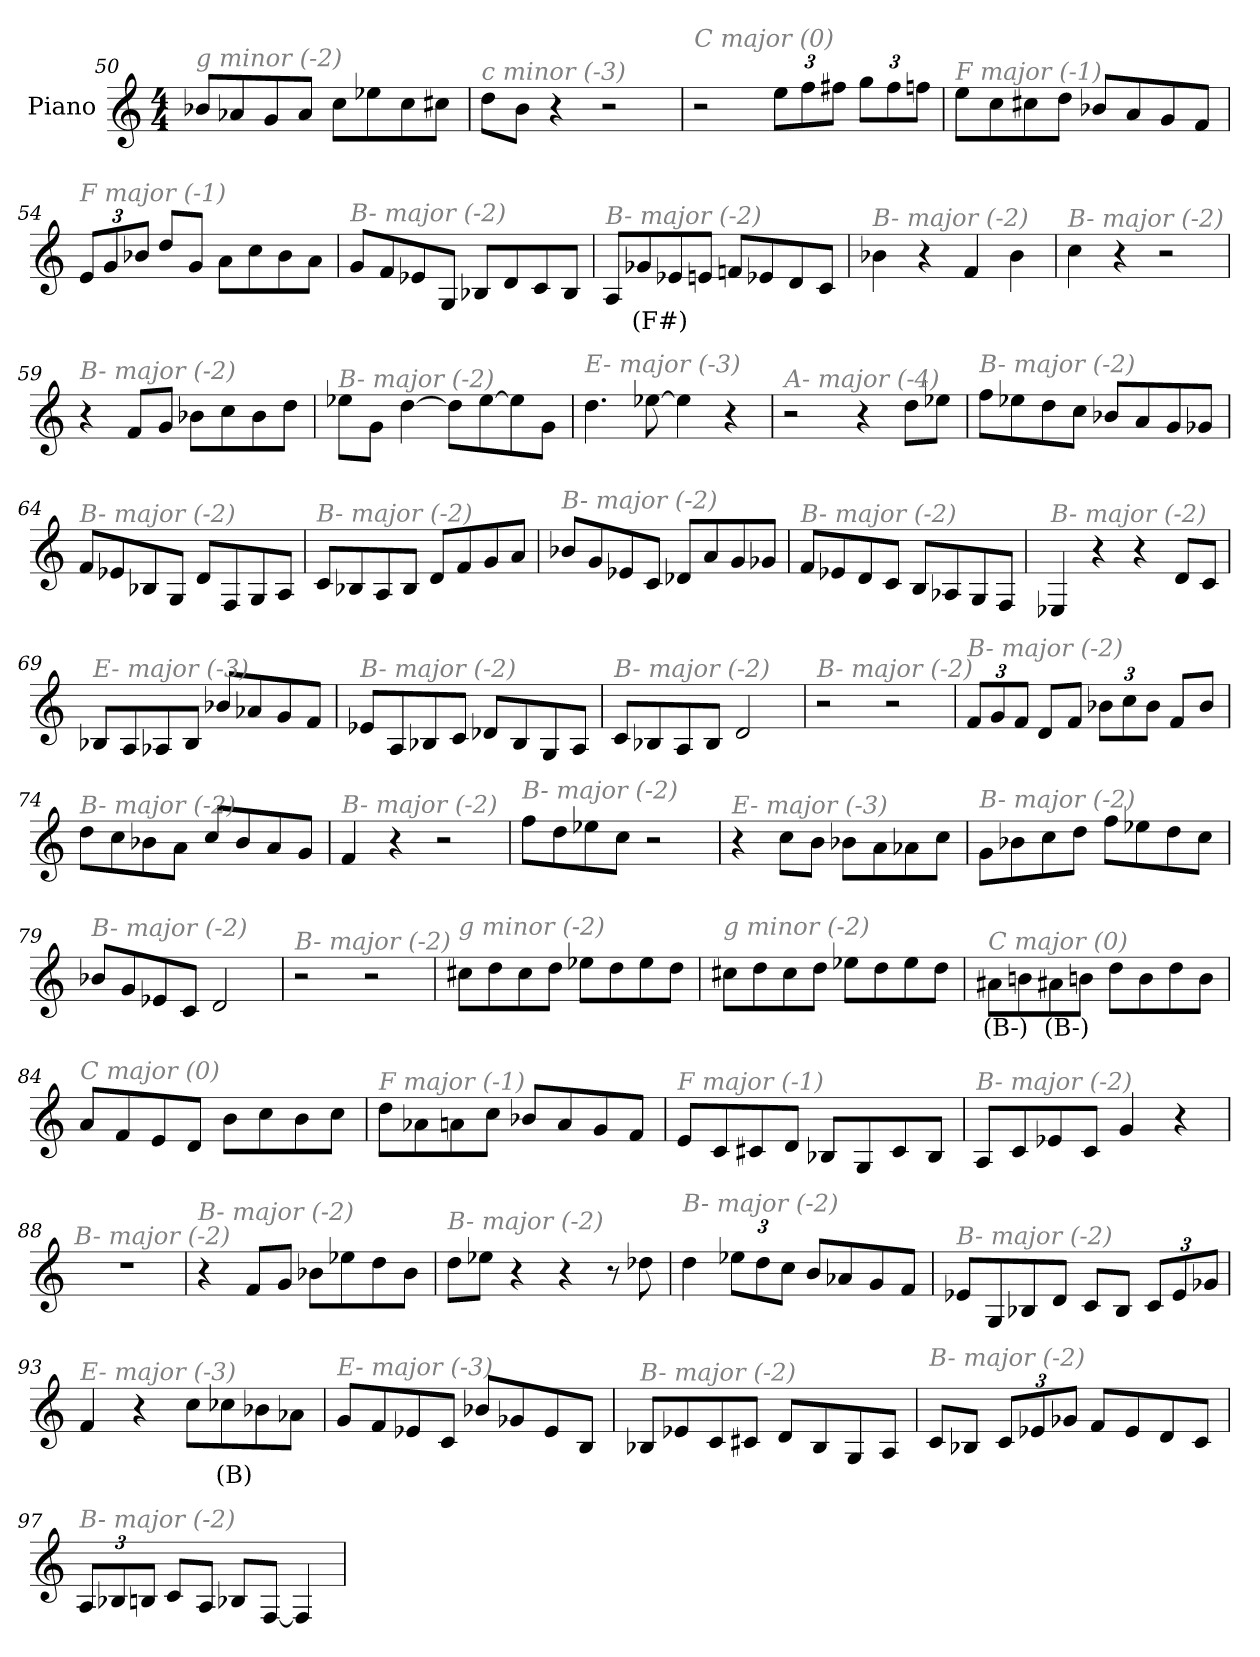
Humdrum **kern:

**kern	**text
*part1	*part1
*staff1	*staff1
*I"Piano	*
*I'Pno	*
*clefG2	*
*k[]	*
*M4/4	*
=50	=50
!LO:TX:i:color=#808080:t=g minor (-2)	!
8b-X/L	.
8a-X/	.
8g/	.
8a-/J	.
8cc\L	.
8ee-X\	.
8cc\	.
8cc#X\J	.
=51	=51
!LO:TX:i:color=#808080:t=c minor (-3)	!
8dd\L	.
8b\J	.
4r	.
2r	.
=52	=52
!LO:TX:i:color=#808080:t=C major (0)	!
2r	.
*Xbrackettup	*
12ee\L	.
12ff\	.
12ff#X\J	.
12gg\L	.
12ff#\	.
12ffn\J	.
!!LO:LB:g=z
=53	=53
!LO:TX:i:color=#808080:t=F major (-1)	!
8ee\L	.
8cc\	.
8cc#X\	.
8dd\J	.
8b-X/L	.
8a/	.
8g/	.
8f/J	.
=54	=54
!LO:TX:i:color=#808080:t=F major (-1)	!
12e/L	.
12g/	.
12b-X/J	.
8dd/L	.
8g/J	.
8a\L	.
8cc\	.
8b-\	.
8a\J	.
=55	=55
!LO:TX:i:color=#808080:t=B- major (-2)	!
8g/L	.
8f/	.
8e-X/	.
8G/J	.
8B-X/L	.
8d/	.
8c/	.
8B-/J	.
=56	=56
!LO:TX:i:color=#808080:t=B- major (-2)	!
8A/L	.
8g-Xi/	(F#)
8e-X/	.
8en/J	.
8fn/L	.
8e-X/	.
8d/	.
8c/J	.
!!LO:LB:g=z
=57	=57
!LO:TX:i:color=#808080:t=B- major (-2)	!
4b-X\	.
4r	.
4f/	.
4b-\	.
=58	=58
!LO:TX:i:color=#808080:t=B- major (-2)	!
4cc\	.
4r	.
2r	.
=59	=59
!LO:TX:i:color=#808080:t=B- major (-2)	!
4r	.
8f/L	.
8g/J	.
8b-X\L	.
8cc\	.
8b-\	.
8dd\J	.
=60	=60
!LO:TX:i:color=#808080:t=B- major (-2)	!
8ee-X\L	.
8g\J	.
[4dd\	.
8dd\L]	.
[8ee-\	.
8ee-\]	.
8g\J	.
=61	=61
!LO:TX:i:color=#808080:t=E- major (-3)	!
4.dd\	.
[8ee-X\	.
4ee-\]	.
4r	.
=62	=62
!LO:TX:i:color=#808080:t=A- major (-4)	!
2r	.
4r	.
8dd\L	.
8ee-X\J	.
!!LO:LB:g=z
=63	=63
!LO:TX:i:color=#808080:t=B- major (-2)	!
8ff\L	.
8ee-X\	.
8dd\	.
8cc\J	.
8b-X/L	.
8a/	.
8g/	.
8g-X/J	.
=64	=64
!LO:TX:i:color=#808080:t=B- major (-2)	!
8f/L	.
8e-X/	.
8B-X/	.
8G/J	.
8d/L	.
8F/	.
8G/	.
8A/J	.
=65	=65
!LO:TX:i:color=#808080:t=B- major (-2)	!
8c/L	.
8B-X/	.
8A/	.
8B-/J	.
8d/L	.
8f/	.
8g/	.
8a/J	.
=66	=66
!LO:TX:i:color=#808080:t=B- major (-2)	!
8b-X/L	.
8g/	.
8e-X/	.
8c/J	.
8d-X/L	.
8a/	.
8g/	.
8g-X/J	.
!!LO:LB:g=z
=67	=67
!LO:TX:i:color=#808080:t=B- major (-2)	!
8f/L	.
8e-X/	.
8d/	.
8c/J	.
8B/L	.
8A-X/	.
8G/	.
8F/J	.
=68	=68
!LO:TX:i:color=#808080:t=B- major (-2)	!
4E-X/	.
4r	.
4r	.
8d/L	.
8c/J	.
=69	=69
!LO:TX:i:color=#808080:t=E- major (-3)	!
8B-X/L	.
8A/	.
8A-X/	.
8B-/J	.
8b-X/L	.
8a-X/	.
8g/	.
8f/J	.
=70	=70
!LO:TX:i:color=#808080:t=B- major (-2)	!
8e-X/L	.
8A/	.
8B-X/	.
8c/J	.
8d-X/L	.
8B-/	.
8G/	.
8A/J	.
!!LO:LB:g=z
=71	=71
!LO:TX:i:color=#808080:t=B- major (-2)	!
8c/L	.
8B-X/	.
8A/	.
8B-/J	.
2d/	.
=72	=72
!LO:TX:i:color=#808080:t=B- major (-2)	!
2r	.
2r	.
=73	=73
!LO:TX:i:color=#808080:t=B- major (-2)	!
12f/L	.
12g/	.
12f/J	.
8d/L	.
8f/J	.
12b-X\L	.
12cc\	.
12b-\J	.
8f/L	.
8b-/J	.
=74	=74
!LO:TX:i:color=#808080:t=B- major (-2)	!
8dd\L	.
8cc\	.
8b-X\	.
8a\J	.
8cc/L	.
8b-/	.
8a/	.
8g/J	.
=75	=75
!LO:TX:i:color=#808080:t=B- major (-2)	!
4f/	.
4r	.
2r	.
!!LO:LB:g=z
=76	=76
!LO:TX:i:color=#808080:t=B- major (-2)	!
8ff\L	.
8dd\	.
8ee-X\	.
8cc\J	.
2r	.
=77	=77
!LO:TX:i:color=#808080:t=E- major (-3)	!
4r	.
8cc\L	.
8b\J	.
8b-X\L	.
8a\	.
8a-X\	.
8cc\J	.
=78	=78
!LO:TX:i:color=#808080:t=B- major (-2)	!
8g\L	.
8b-X\	.
8cc\	.
8dd\J	.
8ff\L	.
8ee-X\	.
8dd\	.
8cc\J	.
=79	=79
!LO:TX:i:color=#808080:t=B- major (-2)	!
8b-X/L	.
8g/	.
8e-X/	.
8c/J	.
2d/	.
=80	=80
!LO:TX:i:color=#808080:t=B- major (-2)	!
2r	.
2r	.
!!LO:LB:g=z
=81	=81
!LO:TX:i:color=#808080:t=g minor (-2)	!
8cc#X\L	.
8dd\	.
8cc#\	.
8dd\J	.
8ee-X\L	.
8dd\	.
8ee-\	.
8dd\J	.
=82	=82
!LO:TX:i:color=#808080:t=g minor (-2)	!
8cc#X\L	.
8dd\	.
8cc#\	.
8dd\J	.
8ee-X\L	.
8dd\	.
8ee-\	.
8dd\J	.
=83	=83
!LO:TX:i:color=#808080:t=C major (0)	!
8a#Xi\L	(B-)
8bn\	.
8a#Xi\	(B-)
8bn\J	.
8dd\L	.
8b\	.
8dd\	.
8b\J	.
=84	=84
!LO:TX:i:color=#808080:t=C major (0)	!
8a/L	.
8f/	.
8e/	.
8d/J	.
8b\L	.
8cc\	.
8b\	.
8cc\J	.
!!LO:LB:g=z
=85	=85
!LO:TX:i:color=#808080:t=F major (-1)	!
8dd\L	.
8a-X\	.
8an\	.
8cc\J	.
8b-X/L	.
8a/	.
8g/	.
8f/J	.
=86	=86
!LO:TX:i:color=#808080:t=F major (-1)	!
8e/L	.
8c/	.
8c#X/	.
8d/J	.
8B-X/L	.
8G/	.
8c#/	.
8B-/J	.
=87	=87
!LO:TX:i:color=#808080:t=B- major (-2)	!
8A/L	.
8c/	.
8e-X/	.
8c/J	.
4g/	.
4r	.
=88	=88
!LO:TX:i:color=#808080:t=B- major (-2)	!
1r	.
=89	=89
!LO:TX:i:color=#808080:t=B- major (-2)	!
4r	.
8f/L	.
8g/J	.
8b-X\L	.
8ee-X\	.
8dd\	.
8b-\J	.
!!LO:LB:g=z
=90	=90
!LO:TX:i:color=#808080:t=B- major (-2)	!
8dd\L	.
8ee-X\J	.
4r	.
4r	.
8r	.
8dd-X\	.
=91	=91
!LO:TX:i:color=#808080:t=B- major (-2)	!
4dd\	.
12ee-X\L	.
12dd\	.
12cc\J	.
8b/L	.
8a-X/	.
8g/	.
8f/J	.
=92	=92
!LO:TX:i:color=#808080:t=B- major (-2)	!
8e-X/L	.
8G/	.
8B-X/	.
8d/J	.
8c/L	.
8B-/J	.
12c/L	.
12e-/	.
12g-X/J	.
=93	=93
!LO:TX:i:color=#808080:t=E- major (-3)	!
4f/	.
4r	.
8cc\L	.
8cc-Xi\	(B)
8b-X\	.
8a-X\J	.
!!LO:PB:g=z
=94	=94
!LO:TX:i:color=#808080:t=E- major (-3)	!
8g/L	.
8f/	.
8e-X/	.
8c/J	.
8b-X/L	.
8g-X/	.
8e-/	.
8B/J	.
=95	=95
!LO:TX:i:color=#808080:t=B- major (-2)	!
8B-X/L	.
8e-X/	.
8c/	.
8c#X/J	.
8d/L	.
8B-/	.
8G/	.
8A/J	.
=96	=96
!LO:TX:i:color=#808080:t=B- major (-2)	!
8c/L	.
8B-X/J	.
12c/L	.
12e-X/	.
12g-X/J	.
8f/L	.
8e-/	.
8d/	.
8c/J	.
=97	=97
!LO:TX:i:color=#808080:t=B- major (-2)	!
12A/L	.
12B-X/	.
12Bn/J	.
8c/L	.
8A/J	.
8B-X/L	.
[8F/J	.
4F/]	.
=	=
*-	*-
